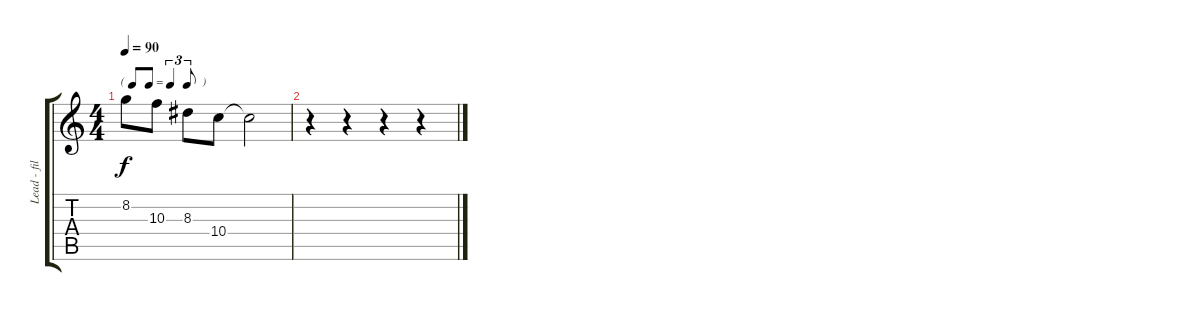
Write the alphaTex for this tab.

\track ("Lead - fills" "Lead - fil") {instrument acousticguitarsteel}
\staff {score tabs}
\tuning (E4 B3 G3 D3 A2 E2) {hide}
\ts (4 4)
\tf triplet8th
\tempo 90
\clef g2
\ks c
8.2.8{dy f} 10.3.8 8.3.8 10.4.8 10.4{t}.2 |
r.4 r.4 r.4 r.4
